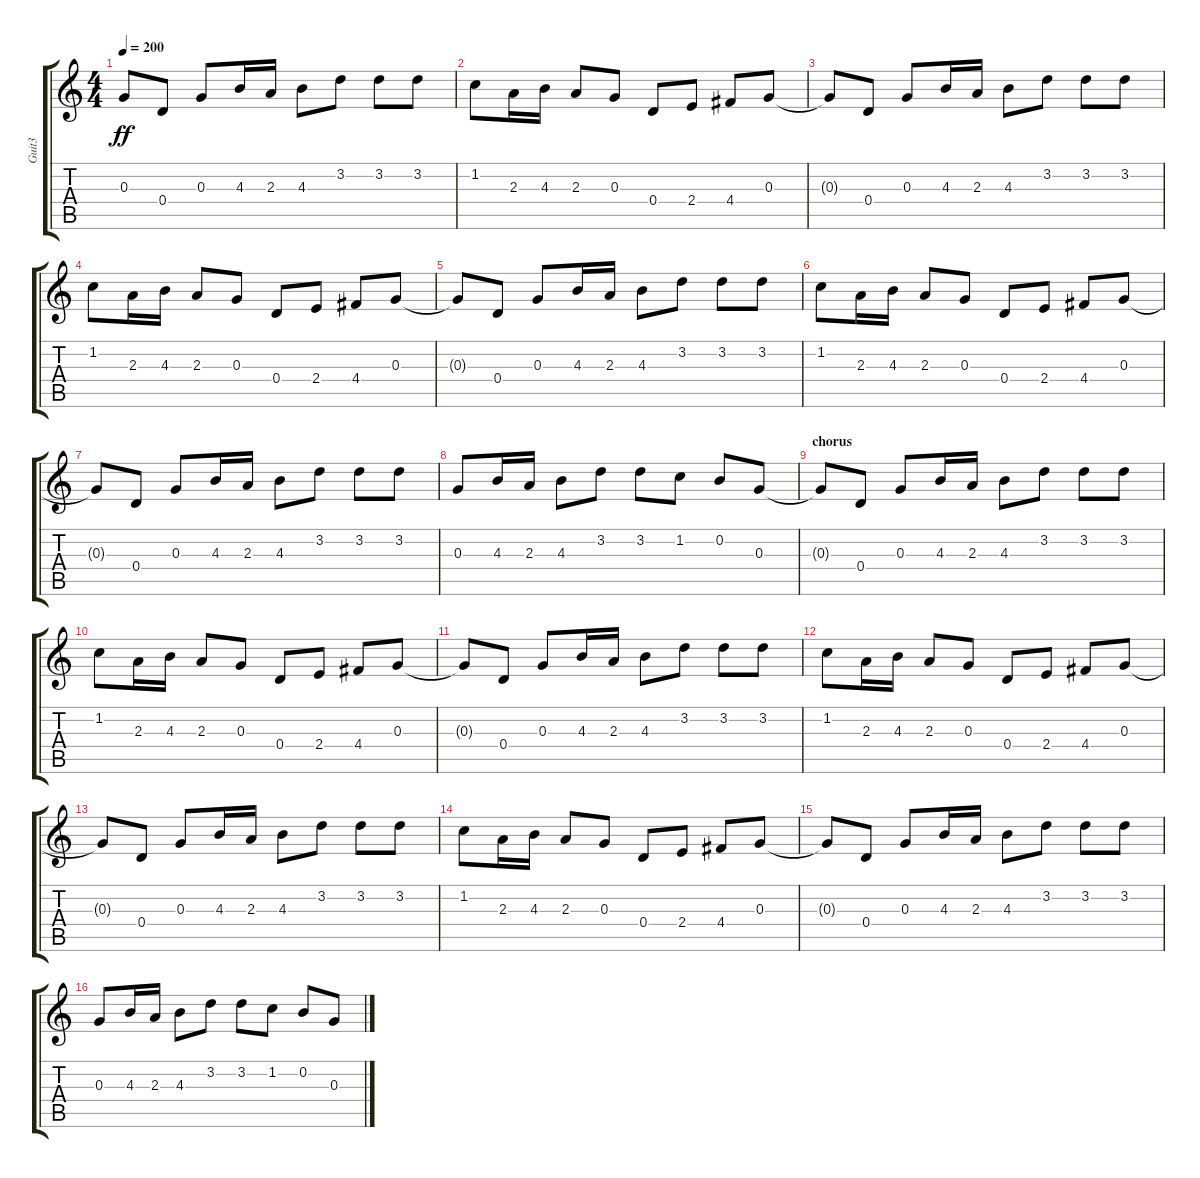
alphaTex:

\track ("Guit3" "Guit3") {instrument overdrivenguitar}
\staff {score tabs}
\tuning (E4 B3 G3 D3 A2 E2) {hide}
\ts (4 4)
\tempo 200
\clef g2
\ks c
0.3.8{dy ff} 0.4.8 0.3.8 4.3.16 2.3.16 4.3.8 3.2.8 3.2.8 3.2.8 |
1.2.8 2.3.16 4.3.16 2.3.8 0.3.8 0.4.8 2.4.8 4.4.8 0.3.8 |
0.3{t}.8 0.4.8 0.3.8 4.3.16 2.3.16 4.3.8 3.2.8 3.2.8 3.2.8 |
1.2.8 2.3.16 4.3.16 2.3.8 0.3.8 0.4.8 2.4.8 4.4.8 0.3.8 |
0.3{t}.8 0.4.8 0.3.8 4.3.16 2.3.16 4.3.8 3.2.8 3.2.8 3.2.8 |
1.2.8 2.3.16 4.3.16 2.3.8 0.3.8 0.4.8 2.4.8 4.4.8 0.3.8 |
0.3{t}.8 0.4.8 0.3.8 4.3.16 2.3.16 4.3.8 3.2.8 3.2.8 3.2.8 |
0.3.8 4.3.16 2.3.16 4.3.8 3.2.8 3.2.8 1.2.8 0.2.8 0.3.8 |
\section ("" "chorus")
0.3{t}.8 0.4.8 0.3.8 4.3.16 2.3.16 4.3.8 3.2.8 3.2.8 3.2.8 |
1.2.8 2.3.16 4.3.16 2.3.8 0.3.8 0.4.8 2.4.8 4.4.8 0.3.8 |
0.3{t}.8 0.4.8 0.3.8 4.3.16 2.3.16 4.3.8 3.2.8 3.2.8 3.2.8 |
1.2.8 2.3.16 4.3.16 2.3.8 0.3.8 0.4.8 2.4.8 4.4.8 0.3.8 |
0.3{t}.8 0.4.8 0.3.8 4.3.16 2.3.16 4.3.8 3.2.8 3.2.8 3.2.8 |
1.2.8 2.3.16 4.3.16 2.3.8 0.3.8 0.4.8 2.4.8 4.4.8 0.3.8 |
0.3{t}.8 0.4.8 0.3.8 4.3.16 2.3.16 4.3.8 3.2.8 3.2.8 3.2.8 |
0.3.8 4.3.16 2.3.16 4.3.8 3.2.8 3.2.8 1.2.8 0.2.8 0.3.8
